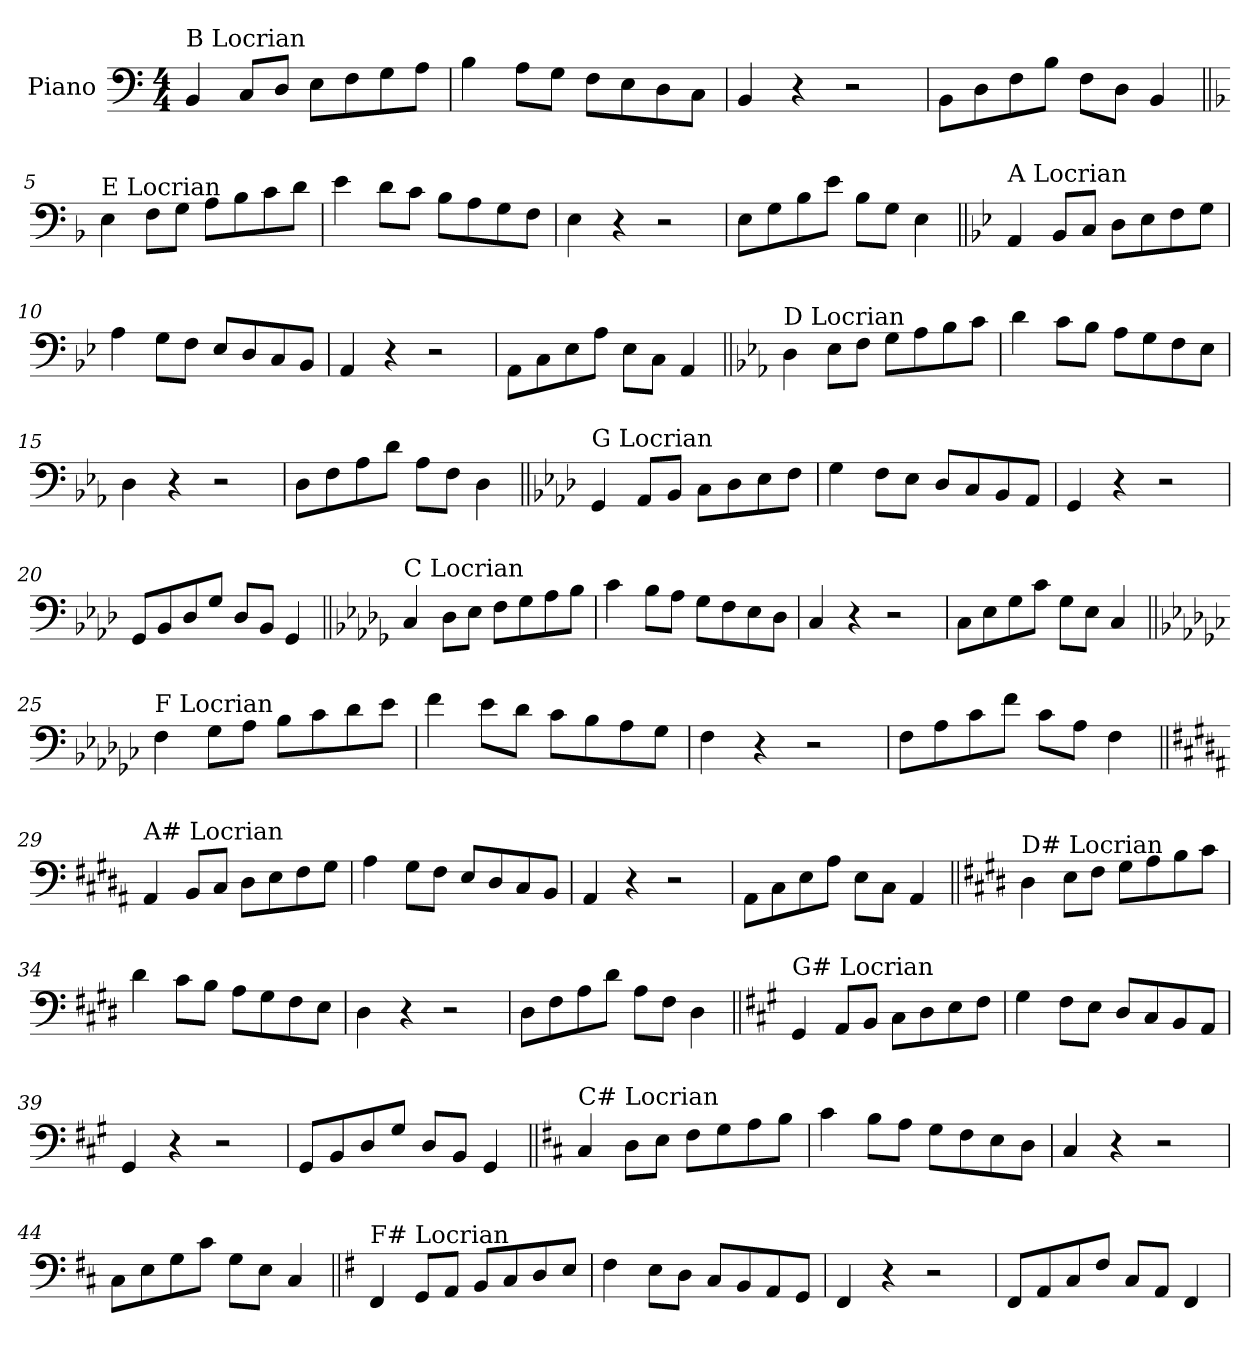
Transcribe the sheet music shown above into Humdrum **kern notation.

**kern
*part1
*staff1
*I"Piano
*I'Pno.
*clefF4
*k[]
*M4/4
=1
!LO:TX:a:t=B Locrian
4BB/
8C/L
8D/J
8E\L
8F\
8G\
8A\J
=2
4B\
8A\L
8G\J
8F\L
8E\
8D\
8C\J
=3
4BB/
4r
2r
=4
8BB\L
8D\
8F\
8B\J
8F\L
8D\J
4BB/
!!LO:LB:g=z
=5||
*k[b-]
!LO:TX:a:t=E Locrian
4E\
8F\L
8G\J
8A\L
8B-\
8c\
8d\J
=6
4e\
8d\L
8c\J
8B-\L
8A\
8G\
8F\J
=7
4E\
4r
2r
=8
8E\L
8G\
8B-\
8e\J
8B-\L
8G\J
4E\
!!LO:LB:g=z
=9||
*k[b-e-]
!LO:TX:a:t=A Locrian
4AA/
8BB-/L
8C/J
8D\L
8E-\
8F\
8G\J
=10
4A\
8G\L
8F\J
8E-/L
8D/
8C/
8BB-/J
=11
4AA/
4r
2r
=12
8AA\L
8C\
8E-\
8A\J
8E-\L
8C\J
4AA/
!!LO:LB:g=z
=13||
*k[b-e-a-]
!LO:TX:a:t=D Locrian
4D\
8E-\L
8F\J
8G\L
8A-\
8B-\
8c\J
=14
4d\
8c\L
8B-\J
8A-\L
8G\
8F\
8E-\J
=15
4D\
4r
2r
=16
8D\L
8F\
8A-\
8d\J
8A-\L
8F\J
4D\
!!LO:LB:g=z
=17||
*k[b-e-a-d-]
!LO:TX:a:t=G Locrian
4GG/
8AA-/L
8BB-/J
8C\L
8D-\
8E-\
8F\J
=18
4G\
8F\L
8E-\J
8D-/L
8C/
8BB-/
8AA-/J
=19
4GG/
4r
2r
=20
8GG/L
8BB-/
8D-/
8G/J
8D-/L
8BB-/J
4GG/
!!LO:LB:g=z
=21||
*k[b-e-a-d-g-]
!LO:TX:a:t=C Locrian
4C/
8D-\L
8E-\J
8F\L
8G-\
8A-\
8B-\J
=22
4c\
8B-\L
8A-\J
8G-\L
8F\
8E-\
8D-\J
=23
4C/
4r
2r
=24
8C\L
8E-\
8G-\
8c\J
8G-\L
8E-\J
4C/
!!LO:LB:g=z
=25||
*k[b-e-a-d-g-c-]
!LO:TX:a:t=F Locrian
4F\
8G-\L
8A-\J
8B-\L
8c-\
8d-\
8e-\J
=26
4f\
8e-\L
8d-\J
8c-\L
8B-\
8A-\
8G-\J
=27
4F\
4r
2r
=28
8F\L
8A-\
8c-\
8f\J
8c-\L
8A-\J
4F\
!!LO:LB:g=z
=29||
*k[f#c#g#d#a#]
!LO:TX:a:t=A# Locrian
4AA#/
8BB/L
8C#/J
8D#\L
8E\
8F#\
8G#\J
=30
4A#\
8G#\L
8F#\J
8E/L
8D#/
8C#/
8BB/J
=31
4AA#/
4r
2r
=32
8AA#\L
8C#\
8E\
8A#\J
8E\L
8C#\J
4AA#/
!!LO:LB:g=z
=33||
*k[f#c#g#d#]
!LO:TX:a:t=D# Locrian
4D#\
8E\L
8F#\J
8G#\L
8A\
8B\
8c#\J
=34
4d#\
8c#\L
8B\J
8A\L
8G#\
8F#\
8E\J
=35
4D#\
4r
2r
=36
8D#\L
8F#\
8A\
8d#\J
8A\L
8F#\J
4D#\
!!LO:LB:g=z
=37||
*k[f#c#g#]
!LO:TX:a:t=G# Locrian
4GG#/
8AA/L
8BB/J
8C#\L
8D\
8E\
8F#\J
=38
4G#\
8F#\L
8E\J
8D/L
8C#/
8BB/
8AA/J
=39
4GG#/
4r
2r
=40
8GG#/L
8BB/
8D/
8G#/J
8D/L
8BB/J
4GG#/
!!LO:LB:g=z
=41||
*k[f#c#]
!LO:TX:a:t=C# Locrian
4C#/
8D\L
8E\J
8F#\L
8G\
8A\
8B\J
=42
4c#\
8B\L
8A\J
8G\L
8F#\
8E\
8D\J
=43
4C#/
4r
2r
=44
8C#\L
8E\
8G\
8c#\J
8G\L
8E\J
4C#/
!!LO:LB:g=z
=45||
*k[f#]
!LO:TX:a:t=F# Locrian
4FF#/
8GG/L
8AA/J
8BB/L
8C/
8D/
8E/J
=46
4F#\
8E\L
8D\J
8C/L
8BB/
8AA/
8GG/J
=47
4FF#/
4r
2r
=48
8FF#/L
8AA/
8C/
8F#/J
8C/L
8AA/J
4FF#/
=
*-
